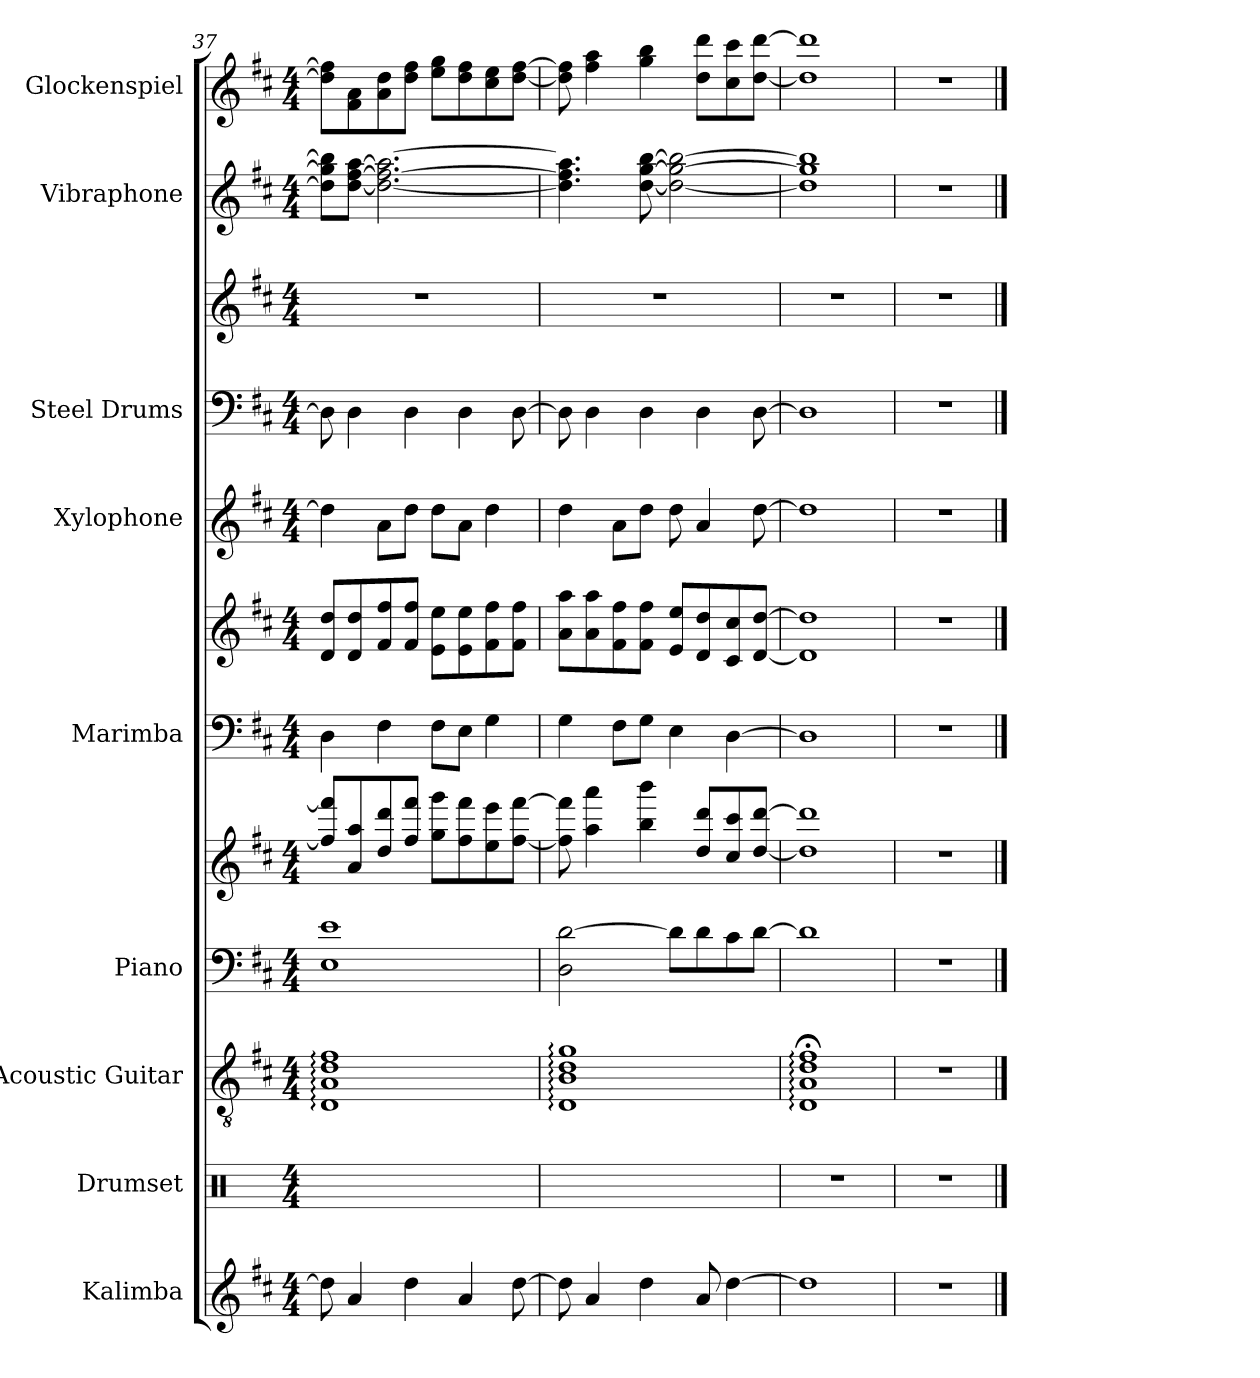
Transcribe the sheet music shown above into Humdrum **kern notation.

**kern	**kern	**kern	**kern	**kern	**kern	**kern	**kern	**kern	**kern	**kern	**kern
*part9	*part8	*part7	*part6	*part6	*part5	*part5	*part4	*part3	*part3	*part2	*part1
*staff12	*staff11	*staff10	*staff9	*staff8	*staff7	*staff6	*staff5	*staff4	*staff3	*staff2	*staff1
*I"Kalimba	*I"Drumset	*I"Acoustic Guitar	*I"Piano	*	*I"Marimba	*	*I"Xylophone	*I"Steel Drums	*	*I"Vibraphone	*I"Glockenspiel
*I'Kal.	*I'Drs.	*I'Guit.	*I'Pno.	*	*I'Mrm.	*	*I'Xyl.	*I'St. Dr.	*	*I'Vib.	*I'Glk.
*clefG2	*clefX	*clefGv2	*clefF4	*clefG2	*clefF4	*clefG2	*clefG2	*clefF4	*clefG2	*clefG2	*clefG2
*	*	*	*	*	*	*	*ITrd-7c-12	*	*	*	*ITrd-14c-24
*k[f#c#]	*k[]	*k[f#c#]	*k[f#c#]	*k[f#c#]	*k[f#c#]	*k[f#c#]	*k[f#c#]	*k[f#c#]	*k[f#c#]	*k[f#c#]	*k[f#c#]
*M4/4	*M4/4	*M4/4	*M4/4	*M4/4	*M4/4	*M4/4	*M4/4	*M4/4	*M4/4	*M4/4	*M4/4
=37	=37	=37	=37	=37	=37	=37	=37	=37	=37	=37	=37
8dd\]	1R_	1D: 1A: 1d: 1f#:	1E 1e	8ff#/] 8fff#/]L	4D\	8d/ 8dd/L	4ddd\]	8D\]	1r	8dd\] 8gg\] 8bb\]L	8dddd\] 8ffff#\]L
4a/	.	.	.	8a/ 8aa/	.	8d/ 8dd/	.	4D\	.	[8dd\ [8ff#\ [8aa\J	8fff#\ 8aaa\
.	.	.	.	8dd/ 8ddd/	4F#\	8f#/ 8ff#/	8aa\L	.	.	2.dd\_ 2.ff#\_ 2.aa\_	8aaa\ 8dddd\
4dd\	.	.	.	8ff#/ 8fff#/J	.	8f#/ 8ff#/J	8ddd\J	4D\	.	.	8dddd\ 8ffff#\J
.	.	.	.	8gg\ 8ggg\L	8F#\L	8e\ 8ee\L	8ddd\L	.	.	.	8eeee\ 8gggg\L
4a/	.	.	.	8ff#\ 8fff#\	8E\J	8e\ 8ee\	8aa\J	4D\	.	.	8dddd\ 8ffff#\
.	.	.	.	8ee\ 8eee\	4G\	8f#\ 8ff#\	4ddd\	.	.	.	8cccc#\ 8eeee\
[8dd\	.	.	.	[8ff#\ [8fff#\J	.	8f#\ 8ff#\J	.	[8D\	.	.	[8dddd\ [8ffff#\J
=38	=38	=38	=38	=38	=38	=38	=38	=38	=38	=38	=38
8dd\]	1R]	1D: 1B: 1d: 1g:	2D\ [2d\	8ff#\] 8fff#\]	4G\	8a\ 8aa\L	4ddd\	8D\]	1r	4.dd\] 4.ff#\] 4.aa\]	8dddd\] 8ffff#\]
4a/	.	.	.	4aa\ 4aaa\	.	8a\ 8aa\	.	4D\	.	.	4ffff#\ 4aaaa\
.	.	.	.	.	8F#\L	8f#\ 8ff#\	8aa\L	.	.	.	.
4dd\	.	.	.	4bb\ 4bbb\	8G\J	8f#\ 8ff#\J	8ddd\J	4D\	.	[8dd\ [8gg\ [8bb\	4gggg\ 4bbbb\
.	.	.	8d\L]	.	4E\	8e/ 8ee/L	8ddd\	.	.	2dd\_ 2gg\_ 2bb\_	.
8a/	.	.	8d\	8dd/ 8ddd/L	.	8d/ 8dd/	4aa/	4D\	.	.	8dddd\ 8ddddd\L
[4dd\	.	.	8c#\	8cc#/ 8ccc#/	[4D\	8c#/ 8cc#/	.	.	.	.	8cccc#\ 8ccccc#\
.	.	.	[8d\J	[8dd/ [8ddd/J	.	[8d/ [8dd/J	[8ddd\	[8D\	.	.	[8dddd\ [8ddddd\J
=39	=39	=39	=39	=39	=39	=39	=39	=39	=39	=39	=39
1dd]	1r	1D;<: 1A;<: 1d;<: 1f#;<:	1d]	1dd] 1ddd]	1D]	1d] 1dd]	1ddd]	1D]	1r	1dd] 1gg] 1bb]	1dddd] 1ddddd]
=40	=40	=40	=40	=40	=40	=40	=40	=40	=40	=40	=40
1r	1r	1r	1r	1r	1r	1r	1r	1r	1r	1r	1r
==	==	==	==	==	==	==	==	==	==	==	==
*-	*-	*-	*-	*-	*-	*-	*-	*-	*-	*-	*-
